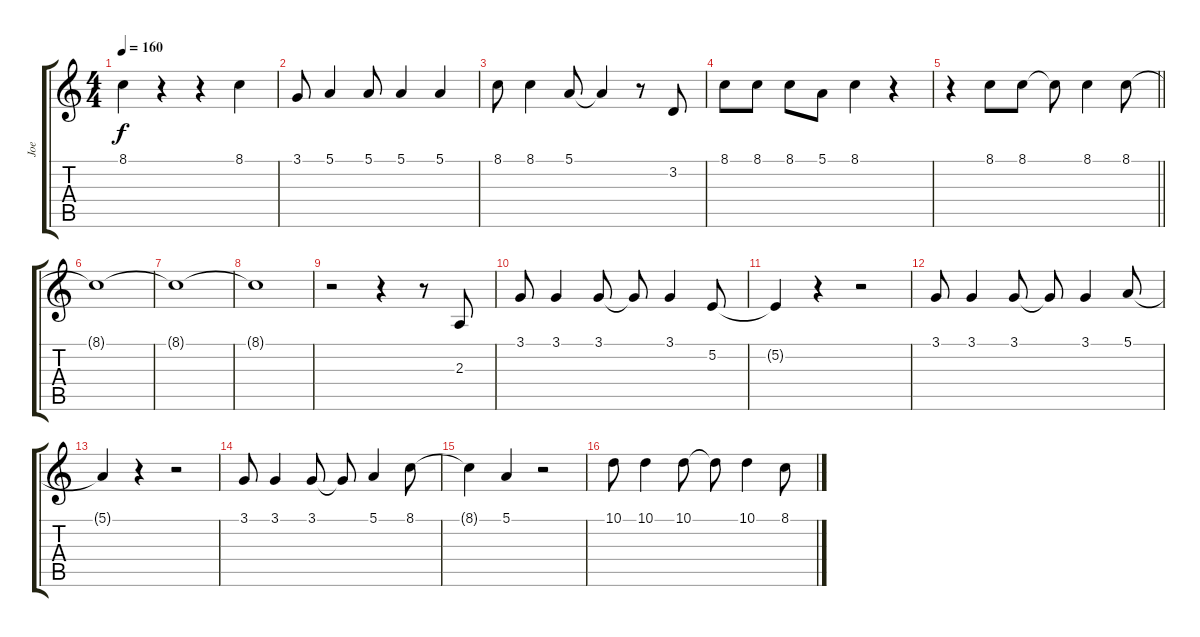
\track ("Joe" "Joe") {instrument lead1square}
\staff {score tabs}
\tuning (E4 B3 G3 D3 A2 E2) {hide}
\ts (4 4)
\tempo 160
\clef g2
\ks c
8.1{t}.4{dy f} r.4 r.4 8.1.4 |
3.1.8 5.1.4 5.1.8 5.1.4 5.1.4 |
8.1.8 8.1.4 5.1.8 5.1{t}.4 r.8 3.2.8 |
8.1.8 8.1.8 8.1.8 5.1.8 8.1.4 r.4 |
\barLineRight lightlight
r.4 8.1.8 8.1.8 8.1{t}.8 8.1.4 8.1.8 |
8.1{t}.1 |
8.1{t}.1 |
8.1{t}.1 |
r.2 r.4 r.8 2.3.8 |
3.1.8 3.1.4 3.1.8 3.1{t}.8 3.1.4 5.2.8 |
5.2{t}.4 r.4 r.2 |
3.1.8 3.1.4 3.1.8 3.1{t}.8 3.1.4 5.1.8 |
5.1{t}.4 r.4 r.2 |
3.1.8 3.1.4 3.1.8 3.1{t}.8 5.1.4 8.1.8 |
8.1{t}.4 5.1.4 r.2 |
10.1.8 10.1.4 10.1.8 10.1{t}.8 10.1.4 8.1.8
